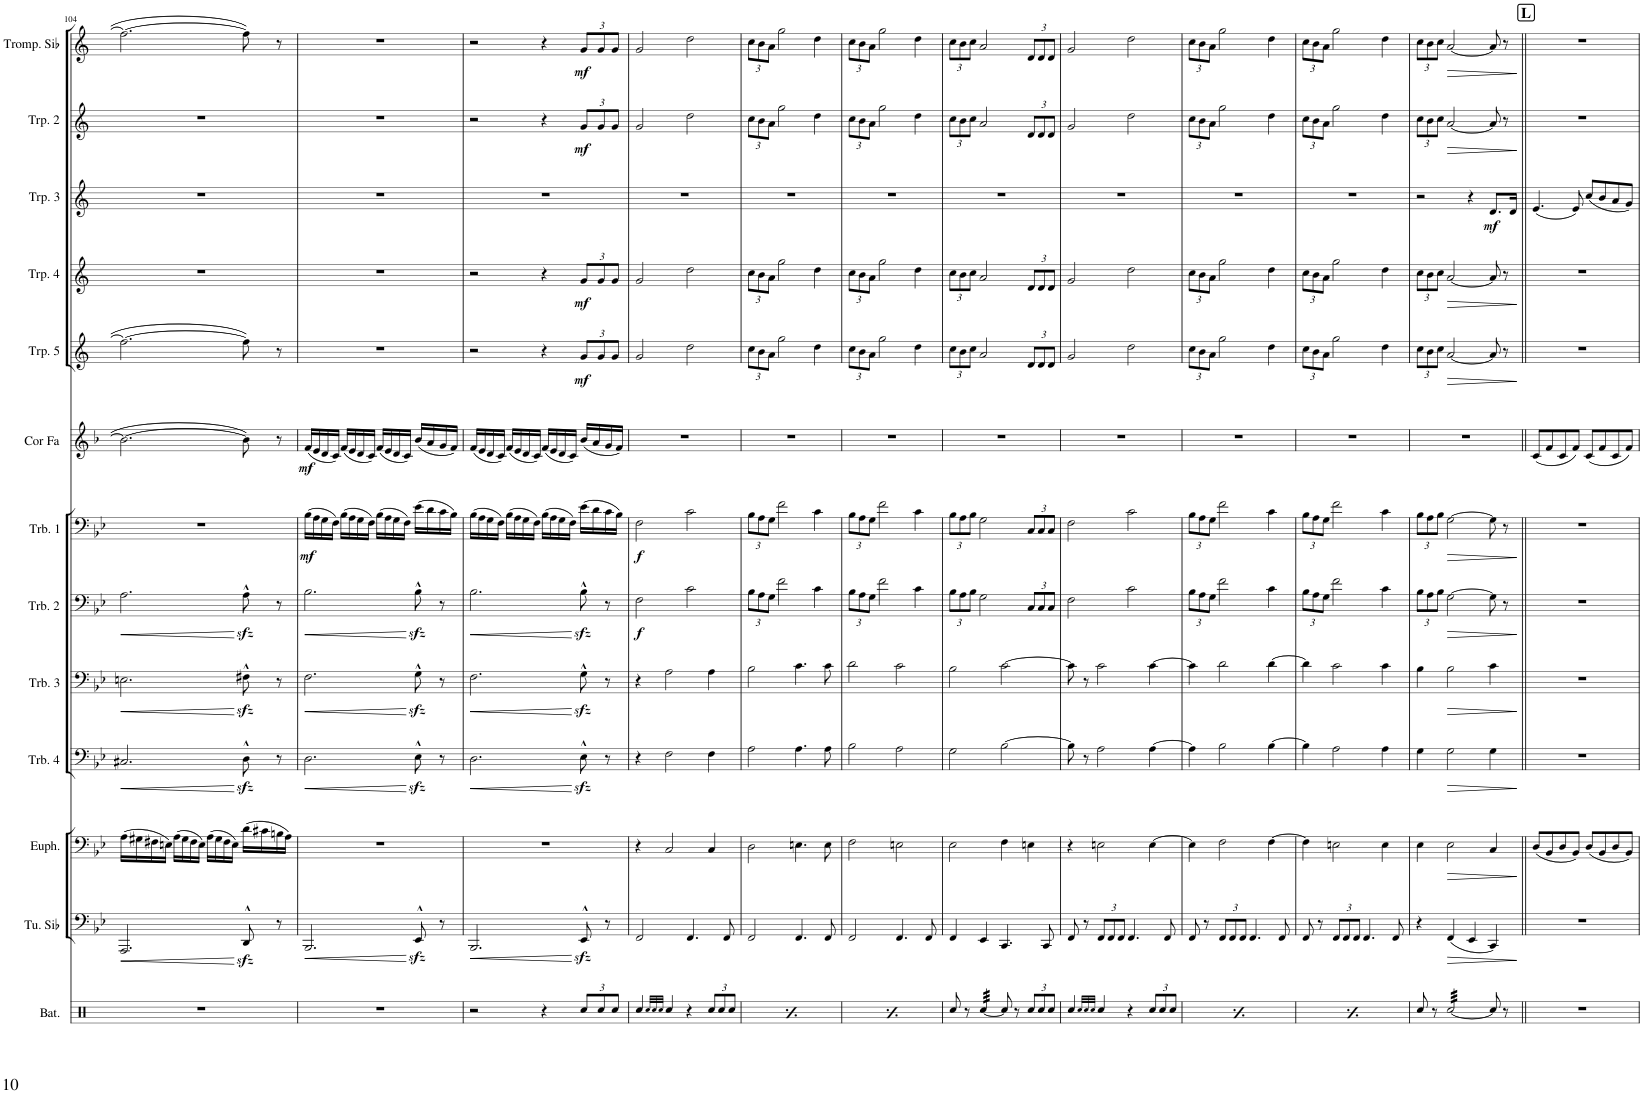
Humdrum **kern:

**kern	**kern	**dynam	**kern	**dynam	**kern	**dynam	**kern	**dynam	**kern	**dynam	**kern	**dynam	**kern	**dynam	**kern	**dynam	**kern	**dynam	**kern	**dynam	**kern	**dynam	**kern	**dynam
*part13	*part12	*part12	*part11	*part11	*part10	*part10	*part9	*part9	*part8	*part8	*part7	*part7	*part6	*part6	*part5	*part5	*part4	*part4	*part3	*part3	*part2	*part2	*part1	*part1
*staff13	*staff12	*staff12	*staff11	*staff11	*staff10	*staff10	*staff9	*staff9	*staff8	*staff8	*staff7	*staff7	*staff6	*staff6	*staff5	*staff5	*staff4	*staff4	*staff3	*staff3	*staff2	*staff2	*staff1	*staff1
*I"Batterie	*I"Tuba en Sib	*	*I"Euphonium	*	*I"Trombone 4	*	*I"Trombone 3	*	*I"Trombone 2	*	*I"Trombone 1	*	*I"Cor en Fa	*	*I"Trompette 5	*	*I"Trompette 4	*	*I"Trompette 3	*	*I"Trompette 2	*	*I"Trompette 1	*
*I'Bat.	*I'Tu. Sib	*	*I'Euph.	*	*I'Trb. 4	*	*I'Trb. 3	*	*I'Trb. 2	*	*I'Trb. 1	*	*I'Cor Fa	*	*I'Trp. 5	*	*I'Trp. 4	*	*I'Trp. 3	*	*I'Trp. 2	*	*I'Trp. 1	*
!!LO:PB:g=z
*clefX	*clefF4	*	*clefF4	*	*clefF4	*	*clefF4	*	*clefF4	*	*clefF4	*	*clefG2	*	*clefG2	*	*clefG2	*	*clefG2	*	*clefG2	*	*clefG2	*
*	*	*	*	*	*	*	*	*	*	*	*	*	*Trd4c7	*	*Trd1c2	*	*Trd1c2	*	*Trd1c2	*	*Trd1c2	*	*Trd1c2	*
*k[b-e-a-]	*k[b-e-]	*	*k[b-e-]	*	*k[b-e-]	*	*k[b-e-]	*	*k[b-e-]	*	*k[b-e-]	*	*k[b-]	*	*k[]	*	*k[]	*	*k[]	*	*k[]	*	*k[]	*
*M4/4	*M4/4	*	*M4/4	*	*M4/4	*	*M4/4	*	*M4/4	*	*M4/4	*	*M4/4	*	*M4/4	*	*M4/4	*	*M4/4	*	*M4/4	*	*M4/4	*
=104	=104	=104	=104	=104	=104	=104	=104	=104	=104	=104	=104	=104	=104	=104	=104	=104	=104	=104	=104	=104	=104	=104	=104	=104
!	!	!LO:HP:b	!	!	!	!LO:HP:b	!	!LO:HP:b	!	!LO:HP:b	!	!	!	!	!	!	!	!	!	!	!	!	!	!
1r	2.AAA/	<	(16A\LL	.	2.C#X/	<	2.En\	<	2.A\	<	1r	.	2.b\_	.	2.ff#\_	.	1r	.	1r	.	1r	.	2.ff#\_	.
.	.	.	16G#X\	.	.	.	.	.	.	.	.	.	.	.	.	.	.	.	.	.	.	.	.	.
.	.	.	16F#X\	.	.	.	.	.	.	.	.	.	.	.	.	.	.	.	.	.	.	.	.	.
.	.	.	16En\JJ)	.	.	.	.	.	.	.	.	.	.	.	.	.	.	.	.	.	.	.	.	.
.	.	.	(16A\LL	.	.	.	.	.	.	.	.	.	.	.	.	.	.	.	.	.	.	.	.	.
.	.	.	16G#\	.	.	.	.	.	.	.	.	.	.	.	.	.	.	.	.	.	.	.	.	.
.	.	.	16F#\	.	.	.	.	.	.	.	.	.	.	.	.	.	.	.	.	.	.	.	.	.
.	.	.	16E\JJ)	.	.	.	.	.	.	.	.	.	.	.	.	.	.	.	.	.	.	.	.	.
.	.	.	(16A\LL	.	.	.	.	.	.	.	.	.	.	.	.	.	.	.	.	.	.	.	.	.
.	.	.	16G#\	.	.	.	.	.	.	.	.	.	.	.	.	.	.	.	.	.	.	.	.	.
.	.	.	16F#\	.	.	.	.	.	.	.	.	.	.	.	.	.	.	.	.	.	.	.	.	.
.	.	.	16E\JJ)	.	.	.	.	.	.	.	.	.	.	.	.	.	.	.	.	.	.	.	.	.
.	8DDzz<^^/	[	(16d\LL	.	8Dzz<^^\	[	8F#Xzz<^^\	[	8Azz<^^\	[	.	.	8b\]	.	8ff#\]	.	.	.	.	.	.	.	8ff#\]	.
.	.	.	16c#X\	.	.	.	.	.	.	.	.	.	.	.	.	.	.	.	.	.	.	.	.	.
.	8r	.	16Bn\	.	8r	.	8r	.	8r	.	.	.	8r	.	8r	.	.	.	.	.	.	.	8r	.
.	.	.	16A\JJ)	.	.	.	.	.	.	.	.	.	.	.	.	.	.	.	.	.	.	.	.	.
=105	=105	=105	=105	=105	=105	=105	=105	=105	=105	=105	=105	=105	=105	=105	=105	=105	=105	=105	=105	=105	=105	=105	=105	=105
!	!	!LO:HP:b	!	!	!	!LO:HP:b	!	!LO:HP:b	!	!LO:HP:b	!	!LO:DY:b	!	!LO:DY:b	!	!	!	!	!	!	!	!	!	!
1r	2.BBB-/	<	1r	.	2.D\	<	2.F\	<	2.B-\	<	(16B-\LL	mf	(16f/LL	mf	1r	.	1r	.	1r	.	1r	.	1r	.
.	.	.	.	.	.	.	.	.	.	.	16A\	.	16e/	.	.	.	.	.	.	.	.	.	.	.
.	.	.	.	.	.	.	.	.	.	.	16G\	.	16d/	.	.	.	.	.	.	.	.	.	.	.
.	.	.	.	.	.	.	.	.	.	.	16F\JJ)	.	16c/JJ)	.	.	.	.	.	.	.	.	.	.	.
.	.	.	.	.	.	.	.	.	.	.	(16B-\LL	.	(16f/LL	.	.	.	.	.	.	.	.	.	.	.
.	.	.	.	.	.	.	.	.	.	.	16A\	.	16e/	.	.	.	.	.	.	.	.	.	.	.
.	.	.	.	.	.	.	.	.	.	.	16G\	.	16d/	.	.	.	.	.	.	.	.	.	.	.
.	.	.	.	.	.	.	.	.	.	.	16F\JJ)	.	16c/JJ)	.	.	.	.	.	.	.	.	.	.	.
.	.	.	.	.	.	.	.	.	.	.	(16B-\LL	.	(16f/LL	.	.	.	.	.	.	.	.	.	.	.
.	.	.	.	.	.	.	.	.	.	.	16A\	.	16e/	.	.	.	.	.	.	.	.	.	.	.
.	.	.	.	.	.	.	.	.	.	.	16G\	.	16d/	.	.	.	.	.	.	.	.	.	.	.
.	.	.	.	.	.	.	.	.	.	.	16F\JJ)	.	16c/JJ)	.	.	.	.	.	.	.	.	.	.	.
.	8EE-zz<^^/	[	.	.	8E-zz<^^\	[	8Gzz<^^\	[	8B-zz<^^\	[	(16e-\LL	.	(16b-/LL	.	.	.	.	.	.	.	.	.	.	.
.	.	.	.	.	.	.	.	.	.	.	16d\	.	16a/	.	.	.	.	.	.	.	.	.	.	.
.	8r	.	.	.	8r	.	8r	.	8r	.	16c\	.	16g/	.	.	.	.	.	.	.	.	.	.	.
.	.	.	.	.	.	.	.	.	.	.	16B-\JJ)	.	16f/JJ)	.	.	.	.	.	.	.	.	.	.	.
=106	=106	=106	=106	=106	=106	=106	=106	=106	=106	=106	=106	=106	=106	=106	=106	=106	=106	=106	=106	=106	=106	=106	=106	=106
!	!	!LO:HP:b	!	!	!	!LO:HP:b	!	!LO:HP:b	!	!LO:HP:b	!	!	!	!	!	!	!	!	!	!	!	!	!	!
2r	2.BBB-/	<	1r	.	2.D\	<	2.F\	<	2.B-\	<	(16B-\LL	.	(16f/LL	.	2r	.	2r	.	1r	.	2r	.	2r	.
.	.	.	.	.	.	.	.	.	.	.	16A\	.	16e/	.	.	.	.	.	.	.	.	.	.	.
.	.	.	.	.	.	.	.	.	.	.	16G\	.	16d/	.	.	.	.	.	.	.	.	.	.	.
.	.	.	.	.	.	.	.	.	.	.	16F\JJ)	.	16c/JJ)	.	.	.	.	.	.	.	.	.	.	.
.	.	.	.	.	.	.	.	.	.	.	(16B-\LL	.	(16f/LL	.	.	.	.	.	.	.	.	.	.	.
.	.	.	.	.	.	.	.	.	.	.	16A\	.	16e/	.	.	.	.	.	.	.	.	.	.	.
.	.	.	.	.	.	.	.	.	.	.	16G\	.	16d/	.	.	.	.	.	.	.	.	.	.	.
.	.	.	.	.	.	.	.	.	.	.	16F\JJ)	.	16c/JJ)	.	.	.	.	.	.	.	.	.	.	.
4r	.	.	.	.	.	.	.	.	.	.	(16B-\LL	.	(16f/LL	.	4r	.	4r	.	.	.	4r	.	4r	.
.	.	.	.	.	.	.	.	.	.	.	16A\	.	16e/	.	.	.	.	.	.	.	.	.	.	.
.	.	.	.	.	.	.	.	.	.	.	16G\	.	16d/	.	.	.	.	.	.	.	.	.	.	.
.	.	.	.	.	.	.	.	.	.	.	16F\JJ)	.	16c/JJ)	.	.	.	.	.	.	.	.	.	.	.
*Xbrackettup	*	*	*	*	*	*	*	*	*	*	*	*	*	*	*Xbrackettup	*	*Xbrackettup	*	*	*	*Xbrackettup	*	*Xbrackettup	*
!	!	!	!	!	!	!	!	!	!	!	!	!	!	!	!	!LO:DY:b	!	!LO:DY:b	!	!	!	!LO:DY:b	!	!LO:DY:b
12Rcc/L	8EE-zz<^^/	[	.	.	8E-zz<^^\	[	8Gzz<^^\	[	8B-zz<^^\	[	(16e-\LL	.	(16b-/LL	.	12g/L	mf	12g/L	mf	.	.	12g/L	mf	12g/L	mf
.	.	.	.	.	.	.	.	.	.	.	16d\	.	16a/	.	.	.	.	.	.	.	.	.	.	.
12Rcc/	.	.	.	.	.	.	.	.	.	.	.	.	.	.	12g/	.	12g/	.	.	.	12g/	.	12g/	.
.	8r	.	.	.	8r	.	8r	.	8r	.	16c\	.	16g/	.	.	.	.	.	.	.	.	.	.	.
12Rcc/J	.	.	.	.	.	.	.	.	.	.	.	.	.	.	12g/J	.	12g/J	.	.	.	12g/J	.	12g/J	.
.	.	.	.	.	.	.	.	.	.	.	16B-\JJ)	.	16f/JJ)	.	.	.	.	.	.	.	.	.	.	.
=107	=107	=107	=107	=107	=107	=107	=107	=107	=107	=107	=107	=107	=107	=107	=107	=107	=107	=107	=107	=107	=107	=107	=107	=107
!	!	!	!	!	!	!	!	!	!	!LO:DY:b	!	!LO:DY:b	!	!	!	!	!	!	!	!	!	!	!	!
4Rcc/	2FF/	.	4r	.	4r	.	4r	.	2F\	f	2F\	f	1r	.	2g/	.	2g/	.	1r	.	2g/	.	2g/	.
32qRcc/LLL	.	.	.	.	.	.	.	.	.	.	.	.	.	.	.	.	.	.	.	.	.	.	.	.
32qRcc/	.	.	.	.	.	.	.	.	.	.	.	.	.	.	.	.	.	.	.	.	.	.	.	.
32qRcc/JJJ	.	.	.	.	.	.	.	.	.	.	.	.	.	.	.	.	.	.	.	.	.	.	.	.
4Rcc/	.	.	2C/	.	2F\	.	2A\	.	.	.	.	.	.	.	.	.	.	.	.	.	.	.	.	.
4r	4.FF/	.	.	.	.	.	.	.	2c\	.	2c\	.	.	.	2dd\	.	2dd\	.	.	.	2dd\	.	2dd\	.
12Rcc/L	.	.	4C/	.	4F\	.	4A\	.	.	.	.	.	.	.	.	.	.	.	.	.	.	.	.	.
12Rcc/	.	.	.	.	.	.	.	.	.	.	.	.	.	.	.	.	.	.	.	.	.	.	.	.
.	8FF/	.	.	.	.	.	.	.	.	.	.	.	.	.	.	.	.	.	.	.	.	.	.	.
12Rcc/J	.	.	.	.	.	.	.	.	.	.	.	.	.	.	.	.	.	.	.	.	.	.	.	.
=108	=108	=108	=108	=108	=108	=108	=108	=108	=108	=108	=108	=108	=108	=108	=108	=108	=108	=108	=108	=108	=108	=108	=108	=108
*	*	*	*	*	*	*	*	*	*Xbrackettup	*	*Xbrackettup	*	*	*	*	*	*	*	*	*	*	*	*	*
4Rcc/	2FF/	.	2D\	.	2A\	.	2B-\	.	12B-\L	.	12B-\L	.	1r	.	12cc\L	.	12cc\L	.	1r	.	12cc\L	.	12cc\L	.
.	.	.	.	.	.	.	.	.	12A\	.	12A\	.	.	.	12b\	.	12b\	.	.	.	12b\	.	12b\	.
.	.	.	.	.	.	.	.	.	12G\J	.	12G\J	.	.	.	12a\J	.	12a\J	.	.	.	12a\J	.	12a\J	.
32qRcc/LLL	.	.	.	.	.	.	.	.	.	.	.	.	.	.	.	.	.	.	.	.	.	.	.	.
32qRcc/	.	.	.	.	.	.	.	.	.	.	.	.	.	.	.	.	.	.	.	.	.	.	.	.
32qRcc/JJJ	.	.	.	.	.	.	.	.	.	.	.	.	.	.	.	.	.	.	.	.	.	.	.	.
4Rcc/	.	.	.	.	.	.	.	.	2f\	.	2f\	.	.	.	2gg\	.	2gg\	.	.	.	2gg\	.	2gg\	.
4r	4.FF/	.	4.En\	.	4.A\	.	4.c\	.	.	.	.	.	.	.	.	.	.	.	.	.	.	.	.	.
12Rcc/L	.	.	.	.	.	.	.	.	4c\	.	4c\	.	.	.	4dd\	.	4dd\	.	.	.	4dd\	.	4dd\	.
12Rcc/	.	.	.	.	.	.	.	.	.	.	.	.	.	.	.	.	.	.	.	.	.	.	.	.
.	8FF/	.	8E\	.	8A\	.	8c\	.	.	.	.	.	.	.	.	.	.	.	.	.	.	.	.	.
12Rcc/J	.	.	.	.	.	.	.	.	.	.	.	.	.	.	.	.	.	.	.	.	.	.	.	.
=109	=109	=109	=109	=109	=109	=109	=109	=109	=109	=109	=109	=109	=109	=109	=109	=109	=109	=109	=109	=109	=109	=109	=109	=109
4Rcc/	2FF/	.	2F\	.	2B-\	.	2d\	.	12B-\L	.	12B-\L	.	1r	.	12cc\L	.	12cc\L	.	1r	.	12cc\L	.	12cc\L	.
.	.	.	.	.	.	.	.	.	12A\	.	12A\	.	.	.	12b\	.	12b\	.	.	.	12b\	.	12b\	.
.	.	.	.	.	.	.	.	.	12G\J	.	12G\J	.	.	.	12a\J	.	12a\J	.	.	.	12a\J	.	12a\J	.
32qRcc/LLL	.	.	.	.	.	.	.	.	.	.	.	.	.	.	.	.	.	.	.	.	.	.	.	.
32qRcc/	.	.	.	.	.	.	.	.	.	.	.	.	.	.	.	.	.	.	.	.	.	.	.	.
32qRcc/JJJ	.	.	.	.	.	.	.	.	.	.	.	.	.	.	.	.	.	.	.	.	.	.	.	.
4Rcc/	.	.	.	.	.	.	.	.	2f\	.	2f\	.	.	.	2gg\	.	2gg\	.	.	.	2gg\	.	2gg\	.
4r	4.FF/	.	2En\	.	2A\	.	2c\	.	.	.	.	.	.	.	.	.	.	.	.	.	.	.	.	.
12Rcc/L	.	.	.	.	.	.	.	.	4c\	.	4c\	.	.	.	4dd\	.	4dd\	.	.	.	4dd\	.	4dd\	.
12Rcc/	.	.	.	.	.	.	.	.	.	.	.	.	.	.	.	.	.	.	.	.	.	.	.	.
.	8FF/	.	.	.	.	.	.	.	.	.	.	.	.	.	.	.	.	.	.	.	.	.	.	.
12Rcc/J	.	.	.	.	.	.	.	.	.	.	.	.	.	.	.	.	.	.	.	.	.	.	.	.
=110	=110	=110	=110	=110	=110	=110	=110	=110	=110	=110	=110	=110	=110	=110	=110	=110	=110	=110	=110	=110	=110	=110	=110	=110
8Rcc/	4FF/	.	2E-\	.	2G\	.	2B-\	.	12B-\L	.	12B-\L	.	1r	.	12cc\L	.	12cc\L	.	1r	.	12cc\L	.	12cc\L	.
.	.	.	.	.	.	.	.	.	12A\	.	12A\	.	.	.	12b\	.	12b\	.	.	.	12b\	.	12b\	.
8r	.	.	.	.	.	.	.	.	.	.	.	.	.	.	.	.	.	.	.	.	.	.	.	.
.	.	.	.	.	.	.	.	.	12B-\J	.	12B-\J	.	.	.	12cc\J	.	12cc\J	.	.	.	12cc\J	.	12cc\J	.
*tremolo	*	*	*	*	*	*	*	*	*	*	*	*	*	*	*	*	*	*	*	*	*	*	*	*
[32Rcc/LLL	4EE-/	.	.	.	.	.	.	.	2G\	.	2G\	.	.	.	2a/	.	2a/	.	.	.	2a/	.	2a/	.
32Rcc/	.	.	.	.	.	.	.	.	.	.	.	.	.	.	.	.	.	.	.	.	.	.	.	.
32Rcc/	.	.	.	.	.	.	.	.	.	.	.	.	.	.	.	.	.	.	.	.	.	.	.	.
32Rcc/	.	.	.	.	.	.	.	.	.	.	.	.	.	.	.	.	.	.	.	.	.	.	.	.
32Rcc/	.	.	.	.	.	.	.	.	.	.	.	.	.	.	.	.	.	.	.	.	.	.	.	.
32Rcc/	.	.	.	.	.	.	.	.	.	.	.	.	.	.	.	.	.	.	.	.	.	.	.	.
32Rcc/	.	.	.	.	.	.	.	.	.	.	.	.	.	.	.	.	.	.	.	.	.	.	.	.
32Rcc/JJJ	.	.	.	.	.	.	.	.	.	.	.	.	.	.	.	.	.	.	.	.	.	.	.	.
*Xtremolo	*	*	*	*	*	*	*	*	*	*	*	*	*	*	*	*	*	*	*	*	*	*	*	*
8Rcc/]	4.CC/	.	4F\	.	[2B-\	.	[2c\	.	.	.	.	.	.	.	.	.	.	.	.	.	.	.	.	.
8r	.	.	.	.	.	.	.	.	.	.	.	.	.	.	.	.	.	.	.	.	.	.	.	.
12Rcc/L	.	.	4En\	.	.	.	.	.	12C/L	.	12C/L	.	.	.	12d/L	.	12d/L	.	.	.	12d/L	.	12d/L	.
12Rcc/	.	.	.	.	.	.	.	.	12C/	.	12C/	.	.	.	12d/	.	12d/	.	.	.	12d/	.	12d/	.
.	8CC/	.	.	.	.	.	.	.	.	.	.	.	.	.	.	.	.	.	.	.	.	.	.	.
12Rcc/J	.	.	.	.	.	.	.	.	12C/J	.	12C/J	.	.	.	12d/J	.	12d/J	.	.	.	12d/J	.	12d/J	.
=111	=111	=111	=111	=111	=111	=111	=111	=111	=111	=111	=111	=111	=111	=111	=111	=111	=111	=111	=111	=111	=111	=111	=111	=111
4Rcc/	8FF/	.	4r	.	8B-\]	.	8c\]	.	2F\	.	2F\	.	1r	.	2g/	.	2g/	.	1r	.	2g/	.	2g/	.
.	8r	.	.	.	8r	.	8r	.	.	.	.	.	.	.	.	.	.	.	.	.	.	.	.	.
32qRcc/LLL	.	.	.	.	.	.	.	.	.	.	.	.	.	.	.	.	.	.	.	.	.	.	.	.
32qRcc/	.	.	.	.	.	.	.	.	.	.	.	.	.	.	.	.	.	.	.	.	.	.	.	.
32qRcc/JJJ	.	.	.	.	.	.	.	.	.	.	.	.	.	.	.	.	.	.	.	.	.	.	.	.
*	*Xbrackettup	*	*	*	*	*	*	*	*	*	*	*	*	*	*	*	*	*	*	*	*	*	*	*
4Rcc/	12FF/L	.	2En\	.	2A\	.	2c\	.	.	.	.	.	.	.	.	.	.	.	.	.	.	.	.	.
.	12FF/	.	.	.	.	.	.	.	.	.	.	.	.	.	.	.	.	.	.	.	.	.	.	.
.	12FF/J	.	.	.	.	.	.	.	.	.	.	.	.	.	.	.	.	.	.	.	.	.	.	.
4r	4.FF/	.	.	.	.	.	.	.	2c\	.	2c\	.	.	.	2dd\	.	2dd\	.	.	.	2dd\	.	2dd\	.
12Rcc/L	.	.	[4E\	.	[4A\	.	[4c\	.	.	.	.	.	.	.	.	.	.	.	.	.	.	.	.	.
12Rcc/	.	.	.	.	.	.	.	.	.	.	.	.	.	.	.	.	.	.	.	.	.	.	.	.
.	8FF/	.	.	.	.	.	.	.	.	.	.	.	.	.	.	.	.	.	.	.	.	.	.	.
12Rcc/J	.	.	.	.	.	.	.	.	.	.	.	.	.	.	.	.	.	.	.	.	.	.	.	.
=112	=112	=112	=112	=112	=112	=112	=112	=112	=112	=112	=112	=112	=112	=112	=112	=112	=112	=112	=112	=112	=112	=112	=112	=112
4Rcc/	8FF/	.	4E\]	.	4A\]	.	4c\]	.	12B-\L	.	12B-\L	.	1r	.	12cc\L	.	12cc\L	.	1r	.	12cc\L	.	12cc\L	.
.	.	.	.	.	.	.	.	.	12A\	.	12A\	.	.	.	12b\	.	12b\	.	.	.	12b\	.	12b\	.
.	8r	.	.	.	.	.	.	.	.	.	.	.	.	.	.	.	.	.	.	.	.	.	.	.
.	.	.	.	.	.	.	.	.	12G\J	.	12G\J	.	.	.	12a\J	.	12a\J	.	.	.	12a\J	.	12a\J	.
32qRcc/LLL	.	.	.	.	.	.	.	.	.	.	.	.	.	.	.	.	.	.	.	.	.	.	.	.
32qRcc/	.	.	.	.	.	.	.	.	.	.	.	.	.	.	.	.	.	.	.	.	.	.	.	.
32qRcc/JJJ	.	.	.	.	.	.	.	.	.	.	.	.	.	.	.	.	.	.	.	.	.	.	.	.
4Rcc/	12FF/L	.	2F\	.	2B-\	.	2d\	.	2f\	.	2f\	.	.	.	2gg\	.	2gg\	.	.	.	2gg\	.	2gg\	.
.	12FF/	.	.	.	.	.	.	.	.	.	.	.	.	.	.	.	.	.	.	.	.	.	.	.
.	12FF/J	.	.	.	.	.	.	.	.	.	.	.	.	.	.	.	.	.	.	.	.	.	.	.
4r	4.FF/	.	.	.	.	.	.	.	.	.	.	.	.	.	.	.	.	.	.	.	.	.	.	.
12Rcc/L	.	.	[4F\	.	[4B-\	.	[4d\	.	4c\	.	4c\	.	.	.	4dd\	.	4dd\	.	.	.	4dd\	.	4dd\	.
12Rcc/	.	.	.	.	.	.	.	.	.	.	.	.	.	.	.	.	.	.	.	.	.	.	.	.
.	8FF/	.	.	.	.	.	.	.	.	.	.	.	.	.	.	.	.	.	.	.	.	.	.	.
12Rcc/J	.	.	.	.	.	.	.	.	.	.	.	.	.	.	.	.	.	.	.	.	.	.	.	.
=113	=113	=113	=113	=113	=113	=113	=113	=113	=113	=113	=113	=113	=113	=113	=113	=113	=113	=113	=113	=113	=113	=113	=113	=113
4Rcc/	8FF/	.	4F\]	.	4B-\]	.	4d\]	.	12B-\L	.	12B-\L	.	1r	.	12cc\L	.	12cc\L	.	1r	.	12cc\L	.	12cc\L	.
.	.	.	.	.	.	.	.	.	12A\	.	12A\	.	.	.	12b\	.	12b\	.	.	.	12b\	.	12b\	.
.	8r	.	.	.	.	.	.	.	.	.	.	.	.	.	.	.	.	.	.	.	.	.	.	.
.	.	.	.	.	.	.	.	.	12G\J	.	12G\J	.	.	.	12a\J	.	12a\J	.	.	.	12a\J	.	12a\J	.
32qRcc/LLL	.	.	.	.	.	.	.	.	.	.	.	.	.	.	.	.	.	.	.	.	.	.	.	.
32qRcc/	.	.	.	.	.	.	.	.	.	.	.	.	.	.	.	.	.	.	.	.	.	.	.	.
32qRcc/JJJ	.	.	.	.	.	.	.	.	.	.	.	.	.	.	.	.	.	.	.	.	.	.	.	.
4Rcc/	12FF/L	.	2En\	.	2A\	.	2c\	.	2f\	.	2f\	.	.	.	2gg\	.	2gg\	.	.	.	2gg\	.	2gg\	.
.	12FF/	.	.	.	.	.	.	.	.	.	.	.	.	.	.	.	.	.	.	.	.	.	.	.
.	12FF/J	.	.	.	.	.	.	.	.	.	.	.	.	.	.	.	.	.	.	.	.	.	.	.
4r	4.FF/	.	.	.	.	.	.	.	.	.	.	.	.	.	.	.	.	.	.	.	.	.	.	.
12Rcc/L	.	.	4E\	.	4A\	.	4c\	.	4c\	.	4c\	.	.	.	4dd\	.	4dd\	.	.	.	4dd\	.	4dd\	.
12Rcc/	.	.	.	.	.	.	.	.	.	.	.	.	.	.	.	.	.	.	.	.	.	.	.	.
.	8FF/	.	.	.	.	.	.	.	.	.	.	.	.	.	.	.	.	.	.	.	.	.	.	.
12Rcc/J	.	.	.	.	.	.	.	.	.	.	.	.	.	.	.	.	.	.	.	.	.	.	.	.
=114	=114	=114	=114	=114	=114	=114	=114	=114	=114	=114	=114	=114	=114	=114	=114	=114	=114	=114	=114	=114	=114	=114	=114	=114
8Rcc/	4r	.	4E-\	.	4G\	.	4B-\	.	12B-\L	.	12B-\L	.	1r	.	12cc\L	.	12cc\L	.	2r	.	12cc\L	.	12cc\L	.
.	.	.	.	.	.	.	.	.	12A\	.	12A\	.	.	.	12b\	.	12b\	.	.	.	12b\	.	12b\	.
8r	.	.	.	.	.	.	.	.	.	.	.	.	.	.	.	.	.	.	.	.	.	.	.	.
.	.	.	.	.	.	.	.	.	12B-\J	.	12B-\J	.	.	.	12cc\J	.	12cc\J	.	.	.	12cc\J	.	12cc\J	.
!	!	!LO:HP:b	!	!LO:HP:b	!	!LO:HP:b	!	!LO:HP:b	!	!LO:HP:b	!	!LO:HP:b	!	!	!	!LO:HP:b	!	!LO:HP:b	!	!	!	!LO:HP:b	!	!LO:HP:b
*tremolo	*	*	*	*	*	*	*	*	*	*	*	*	*	*	*	*	*	*	*	*	*	*	*	*
[32Rcc/LLL	(4FF/	>	2E-\	>	2G\	>	2B-\	>	[2G\	>	[2G\	>	.	.	[2a/	>	[2a/	>	.	.	[2a/	>	[2a/	>
32Rcc/	.	.	.	.	.	.	.	.	.	.	.	.	.	.	.	.	.	.	.	.	.	.	.	.
32Rcc/	.	.	.	.	.	.	.	.	.	.	.	.	.	.	.	.	.	.	.	.	.	.	.	.
32Rcc/	.	.	.	.	.	.	.	.	.	.	.	.	.	.	.	.	.	.	.	.	.	.	.	.
32Rcc/	.	.	.	.	.	.	.	.	.	.	.	.	.	.	.	.	.	.	.	.	.	.	.	.
32Rcc/	.	.	.	.	.	.	.	.	.	.	.	.	.	.	.	.	.	.	.	.	.	.	.	.
32Rcc/	.	.	.	.	.	.	.	.	.	.	.	.	.	.	.	.	.	.	.	.	.	.	.	.
32Rcc/	.	.	.	.	.	.	.	.	.	.	.	.	.	.	.	.	.	.	.	.	.	.	.	.
32Rcc/	4EE-/	.	.	.	.	.	.	.	.	.	.	.	.	.	.	.	.	.	4r	.	.	.	.	.
32Rcc/	.	.	.	.	.	.	.	.	.	.	.	.	.	.	.	.	.	.	.	.	.	.	.	.
32Rcc/	.	.	.	.	.	.	.	.	.	.	.	.	.	.	.	.	.	.	.	.	.	.	.	.
32Rcc/	.	.	.	.	.	.	.	.	.	.	.	.	.	.	.	.	.	.	.	.	.	.	.	.
32Rcc/	.	.	.	.	.	.	.	.	.	.	.	.	.	.	.	.	.	.	.	.	.	.	.	.
32Rcc/	.	.	.	.	.	.	.	.	.	.	.	.	.	.	.	.	.	.	.	.	.	.	.	.
32Rcc/	.	.	.	.	.	.	.	.	.	.	.	.	.	.	.	.	.	.	.	.	.	.	.	.
32Rcc/JJJ	.	.	.	.	.	.	.	.	.	.	.	.	.	.	.	.	.	.	.	.	.	.	.	.
*Xtremolo	*	*	*	*	*	*	*	*	*	*	*	*	*	*	*	*	*	*	*	*	*	*	*	*
!	!	!	!	!	!	!	!	!	!	!	!	!	!	!	!	!	!	!	!	!LO:DY:b	!	!	!	!
8Rcc/]	4CC/)	.	4C/	.	4G\	.	4c\	.	8G\]	.	8G\]	.	.	.	8a/]	.	8a/]	.	8.d/L	mf	8a/]	.	8a/]	.
8r	.	.	.	.	.	.	.	.	8r	.	8r	.	.	.	8r	.	8r	.	.	.	8r	.	8r	.
.	.	.	.	.	.	.	.	.	.	.	.	.	.	.	.	.	.	.	16d/Jk	.	.	.	.	.
.	.	]	.	]	.	]	.	]	.	]	.	]	.	.	.	]	.	]	.	.	.	]	.	]
!!LO:REH:place=s1:a:B:cj:fs=14:t=L
=115||	=115||	=115||	=115||	=115||	=115||	=115||	=115||	=115||	=115||	=115||	=115||	=115||	=115||	=115||	=115||	=115||	=115||	=115||	=115||	=115||	=115||	=115||	=115||	=115||
1r	1r	.	(8D/L	.	1r	.	1r	.	1r	.	1r	.	(8c/L	.	1r	.	1r	.	(4.e/	.	1r	.	1r	.
.	.	.	8BB-/	.	.	.	.	.	.	.	.	.	8f/	.	.	.	.	.	.	.	.	.	.	.
.	.	.	8D/	.	.	.	.	.	.	.	.	.	8c/	.	.	.	.	.	.	.	.	.	.	.
.	.	.	8BB-/J)	.	.	.	.	.	.	.	.	.	8f/J)	.	.	.	.	.	8e/)	.	.	.	.	.
.	.	.	(8D/L	.	.	.	.	.	.	.	.	.	(8c/L	.	.	.	.	.	(8cc/L	.	.	.	.	.
.	.	.	8BB-/	.	.	.	.	.	.	.	.	.	8f/	.	.	.	.	.	8b/	.	.	.	.	.
.	.	.	8D/	.	.	.	.	.	.	.	.	.	8c/	.	.	.	.	.	8a/	.	.	.	.	.
.	.	.	8BB-/J)	.	.	.	.	.	.	.	.	.	8f/J)	.	.	.	.	.	8g/J)	.	.	.	.	.
=	=	=	=	=	=	=	=	=	=	=	=	=	=	=	=	=	=	=	=	=	=	=	=	=
*-	*-	*-	*-	*-	*-	*-	*-	*-	*-	*-	*-	*-	*-	*-	*-	*-	*-	*-	*-	*-	*-	*-	*-	*-
